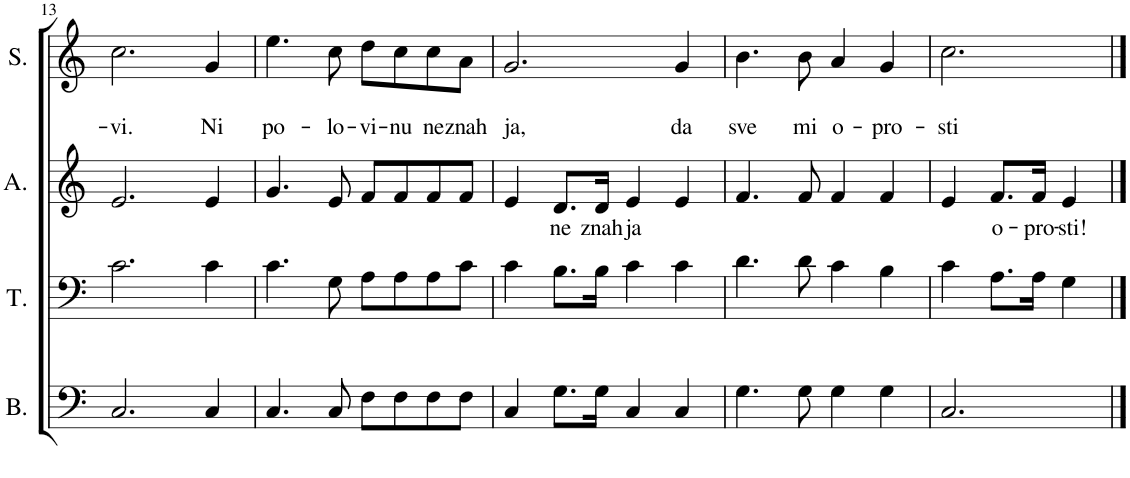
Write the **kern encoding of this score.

**kern	**kern	**kern	**text	**kern	**text	**text
*part4	*part3	*part2	*part2	*part1	*part1	*part1
*staff4	*staff3	*staff2	*staff2	*staff1	*staff1	*staff1
*I"Bass	*I"Tenor	*I"Alto	*	*I"Soprano	*	*
*I'B.	*I'T.	*I'A.	*	*I'S.	*	*
!!LO:PB:g=z
*clefF4	*clefF4	*clefG2	*	*clefG2	*	*
*k[]	*k[]	*k[]	*	*k[]	*	*
*M4/4	*M4/4	*M4/4	*	*M4/4	*	*
=13	=13	=13	=13	=13	=13	=13
!	!	!	!	!	!	!LO:LY:b
2.C/	2.c\	2.e/	.	2.cc\	.	-vi.
!	!	!	!	!	!	!LO:LY:b
4C/	4c\	4e/	.	4g/	.	Ni
=14	=14	=14	=14	=14	=14	=14
!	!	!	!	!	!	!LO:LY:b
4.C/	4.c\	4.g/	.	4.ee\	.	po-
!	!	!	!	!	!	!LO:LY:b
8C/	8G\	8e/	.	8cc\	.	-lo-
!	!	!	!	!	!	!LO:LY:b
8F\L	8A\L	8f/L	.	8dd\L	.	-vi-
!	!	!	!	!	!	!LO:LY:b
8F\	8A\	8f/	.	8cc\	.	-nu
!	!	!	!	!	!	!LO:LY:b
8F\	8A\	8f/	.	8cc\	.	ne
!	!	!	!	!	!	!LO:LY:b
8F\J	8c\J	8f/J	.	8a\J	.	znah
=15	=15	=15	=15	=15	=15	=15
!	!	!	!	!	!	!LO:LY:b
4C/	4c\	4e/	.	2.g/	.	ja,
!	!	!	!LO:LY:b	!	!	!
8.G\L	8.B\L	8.d/L	ne	.	.	.
!	!	!	!LO:LY:b	!	!	!
16G\Jk	16B\Jk	16d/Jk	znah	.	.	.
!	!	!	!LO:LY:b	!	!	!
4C/	4c\	4e/	ja	.	.	.
!	!	!	!	!	!	!LO:LY:b
4C/	4c\	4e/	.	4g/	.	da
=16	=16	=16	=16	=16	=16	=16
!	!	!	!	!	!	!LO:LY:b
4.G\	4.d\	4.f/	.	4.b\	.	sve
!	!	!	!	!	!	!LO:LY:b
8G\	8d\	8f/	.	8b\	.	mi
!	!	!	!	!	!	!LO:LY:b
4G\	4c\	4f/	.	4a/	.	o-
!	!	!	!	!	!	!LO:LY:b
4G\	4B\	4f/	.	4g/	.	-pro-
=17	=17	=17	=17	=17	=17	=17
!	!	!	!	!	!	!LO:LY:b
2.C/	4c\	4e/	.	2.cc\	.	-sti
!	!	!	!LO:LY:b	!	!	!
.	8.A\L	8.f/L	o-	.	.	.
!	!	!	!LO:LY:b	!	!	!
.	16A\Jk	16f/Jk	-pro-	.	.	.
!	!	!	!LO:LY:b	!	!	!
.	4G\	4e/	-sti!	.	.	.
==	==	==	==	==	==	==
*-	*-	*-	*-	*-	*-	*-
